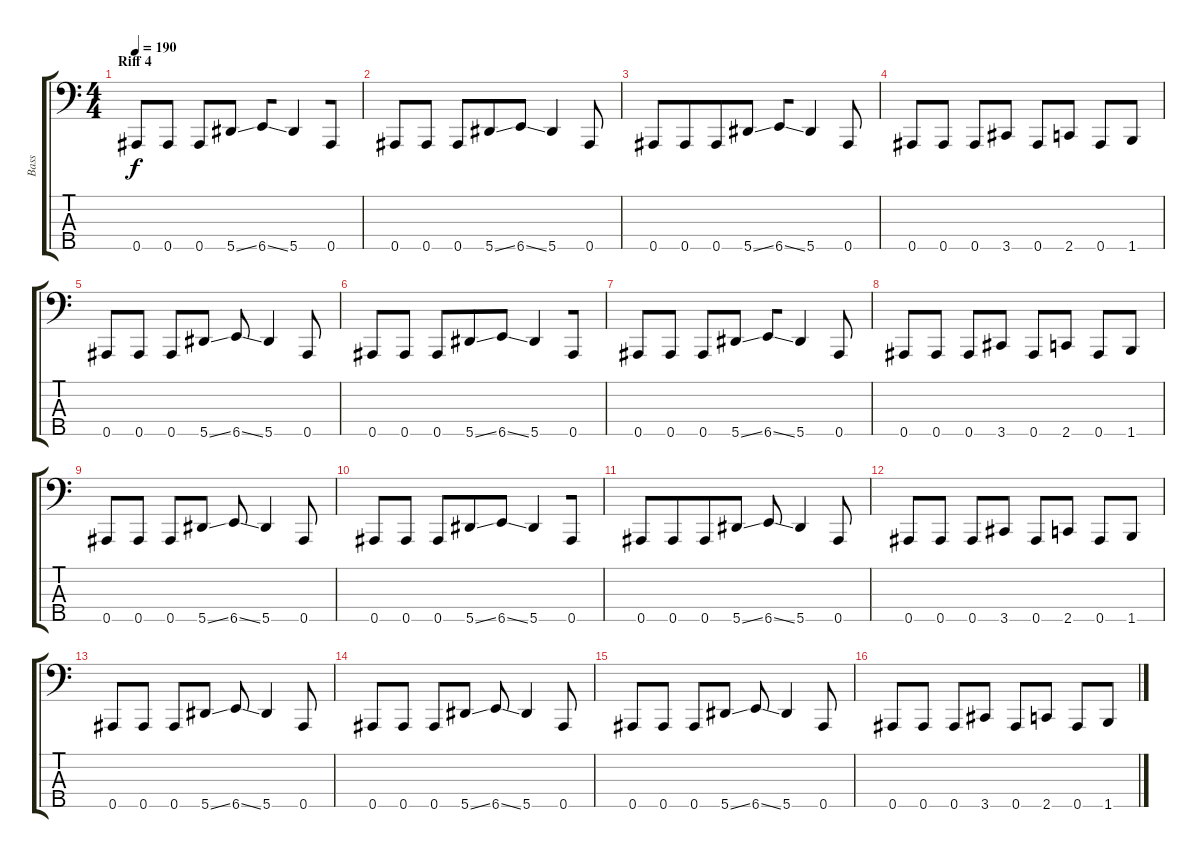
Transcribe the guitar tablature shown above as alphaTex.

\track ("Bass" "Bass") {instrument electricbassfinger}
\staff {score tabs}
\tuning (Gb2 Db2 Ab1 Eb1 Bb0) {hide}
\ts (4 4)
\section ("" "Riff 4")
\tempo 190
\clef f4
\ks c
0.5.8{dy f} 0.5.8 0.5.8 5.5{ss}.8 6.5{ss}.8{beam merge} 5.5.4{beam merge} 0.5.8 |
0.5.8{beam merge} 0.5.8 0.5.8{beam merge} 5.5{ss}.8{beam merge} 6.5{ss}.8{beam merge} 5.5.4 0.5.8 |
0.5.8 0.5.8{beam merge} 0.5.8{beam merge} 5.5{ss}.8 6.5{ss}.8{beam merge} 5.5.4 0.5.8 |
0.5.8 0.5.8 0.5.8 3.5.8 0.5.8{beam merge} 2.5.8 0.5.8 1.5.8 |
0.5.8 0.5.8 0.5.8{beam merge} 5.5{ss}.8 6.5{ss}.8 5.5.4 0.5.8 |
0.5.8 0.5.8 0.5.8{beam merge} 5.5{ss}.8{beam merge} 6.5{ss}.8 5.5.4{beam merge} 0.5.8 |
0.5.8 0.5.8 0.5.8 5.5{ss}.8 6.5{ss}.8{beam merge} 5.5.4 0.5.8 |
0.5.8 0.5.8 0.5.8 3.5.8 0.5.8 2.5.8 0.5.8 1.5.8 |
0.5.8 0.5.8 0.5.8 5.5{ss}.8 6.5{ss}.8 5.5.4 0.5.8 |
0.5.8 0.5.8 0.5.8 5.5{ss}.8{beam merge} 6.5{ss}.8{beam merge} 5.5.4{beam merge} 0.5.8 |
0.5.8{beam merge} 0.5.8{beam merge} 0.5.8 5.5{ss}.8 6.5{ss}.8 5.5.4 0.5.8 |
0.5.8 0.5.8 0.5.8 3.5.8 0.5.8 2.5.8 0.5.8 1.5.8 |
0.5.8 0.5.8 0.5.8 5.5{ss}.8 6.5{ss}.8 5.5.4 0.5.8 |
0.5.8 0.5.8 0.5.8 5.5{ss}.8 6.5{ss}.8 5.5.4 0.5.8 |
0.5.8 0.5.8 0.5.8 5.5{ss}.8 6.5{ss}.8 5.5.4 0.5.8 |
0.5.8 0.5.8 0.5.8 3.5.8 0.5.8 2.5.8 0.5.8 1.5.8
